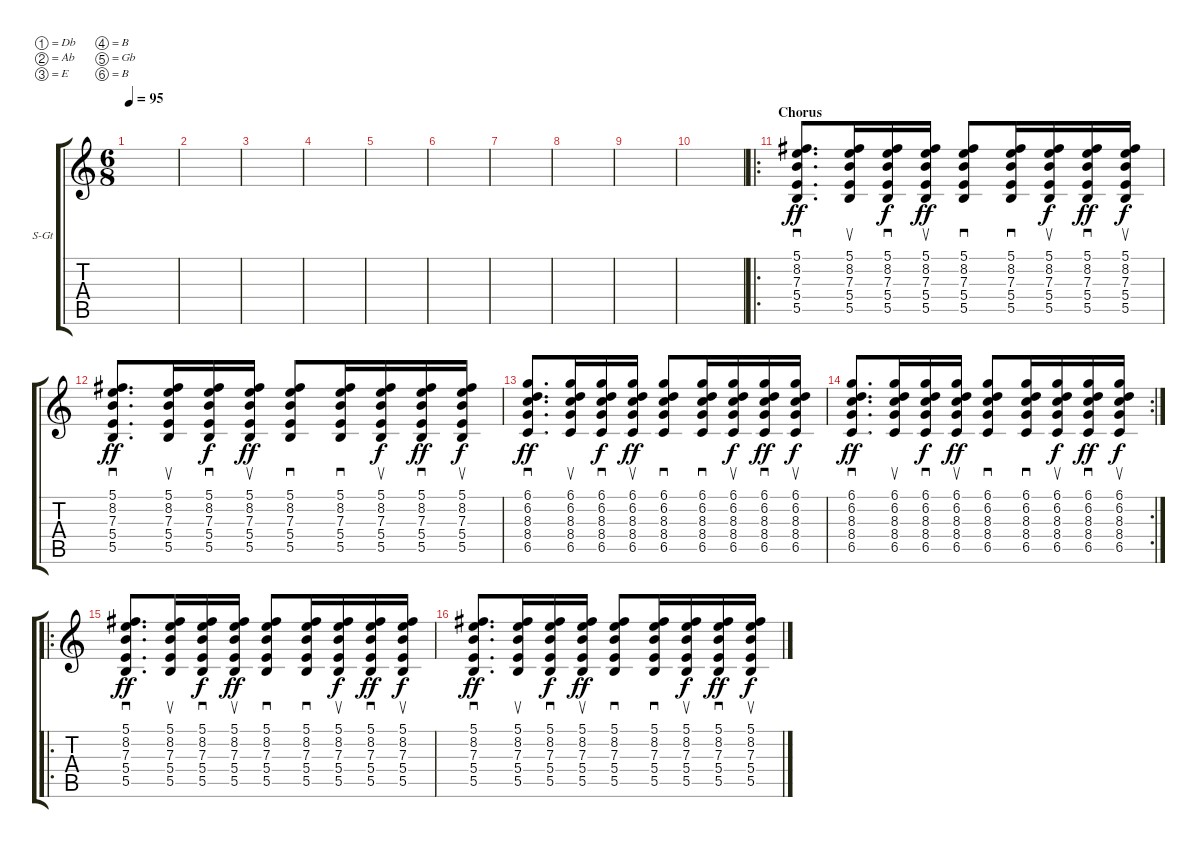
\defaultSystemsLayout 4
\bracketExtendMode groupsimilarinstruments
\firstSystemTrackNameOrientation horizontal
\otherSystemsTrackNameOrientation horizontal
\track ("GTR Acoustic 2" "S-Gt") {instrument acousticguitarsteel}
\staff {score tabs}
\tuning (Db4 Ab3 E3 B2 Gb2 B1)
\ts (6 8)
\tempo 95
\clef g2
\ks c
|
|
|
|
|
|
|
|
|
|
\ro
\section ("" "Chorus")
(5.5 5.4 5.1 7.3 8.2).8{d sd dy ff} (5.5 5.4 7.3 8.2 5.1).16{su} (5.5 5.4 7.3 8.2 5.1).16{sd dy f} (5.5 5.4 7.3 8.2 5.1).16{su dy ff} (5.5 5.4 7.3 8.2 5.1).8{sd} (5.5 5.4 7.3 8.2 5.1).16{sd} (5.5 5.4 7.3 8.2 5.1).16{su dy f} (5.5 5.4 7.3 8.2 5.1).16{sd dy ff} (5.5 5.4 7.3 8.2 5.1).16{su dy f} |
(5.5 5.4 5.1 7.3 8.2).8{d sd dy ff} (5.5 5.4 7.3 8.2 5.1).16{su} (5.5 5.4 7.3 8.2 5.1).16{sd dy f} (5.5 5.4 7.3 8.2 5.1).16{su dy ff} (5.5 5.4 7.3 8.2 5.1).8{sd} (5.5 5.4 7.3 8.2 5.1).16{sd} (5.5 5.4 7.3 8.2 5.1).16{su dy f} (5.5 5.4 7.3 8.2 5.1).16{sd dy ff} (5.5 5.4 7.3 8.2 5.1).16{su dy f} |
(6.5 8.4 8.3 6.2 6.1).8{d sd dy ff} (6.5 8.4 8.3 6.2 6.1).16{su} (6.5 8.4 8.3 6.2 6.1).16{sd dy f} (6.5 8.4 8.3 6.2 6.1).16{su dy ff} (6.5 8.4 8.3 6.2 6.1).8{sd} (6.5 8.4 8.3 6.2 6.1).16{sd} (6.5 8.4 8.3 6.2 6.1).16{su dy f} (6.5 8.4 8.3 6.2 6.1).16{sd dy ff} (6.5 8.4 8.3 6.2 6.1).16{su dy f} |
\rc 2
(6.5 8.4 8.3 6.2 6.1).8{d sd dy ff} (6.5 8.4 8.3 6.2 6.1).16{su} (6.5 8.4 8.3 6.2 6.1).16{sd dy f} (6.5 8.4 8.3 6.2 6.1).16{su dy ff} (6.5 8.4 8.3 6.2 6.1).8{sd} (6.5 8.4 8.3 6.2 6.1).16{sd} (6.5 8.4 8.3 6.2 6.1).16{su dy f} (6.5 8.4 8.3 6.2 6.1).16{sd dy ff} (6.5 8.4 8.3 6.2 6.1).16{su dy f} |
\ro
(5.5 5.4 5.1 7.3 8.2).8{d sd dy ff} (5.5 5.4 7.3 8.2 5.1).16{su} (5.5 5.4 7.3 8.2 5.1).16{sd dy f} (5.5 5.4 7.3 8.2 5.1).16{su dy ff} (5.5 5.4 7.3 8.2 5.1).8{sd} (5.5 5.4 7.3 8.2 5.1).16{sd} (5.5 5.4 7.3 8.2 5.1).16{su dy f} (5.5 5.4 7.3 8.2 5.1).16{sd dy ff} (5.5 5.4 7.3 8.2 5.1).16{su dy f} |
(5.5 5.4 5.1 7.3 8.2).8{d sd dy ff} (5.5 5.4 7.3 8.2 5.1).16{su} (5.5 5.4 7.3 8.2 5.1).16{sd dy f} (5.5 5.4 7.3 8.2 5.1).16{su dy ff} (5.5 5.4 7.3 8.2 5.1).8{sd} (5.5 5.4 7.3 8.2 5.1).16{sd} (5.5 5.4 7.3 8.2 5.1).16{su dy f} (5.5 5.4 7.3 8.2 5.1).16{sd dy ff} (5.5 5.4 7.3 8.2 5.1).16{su dy f}
